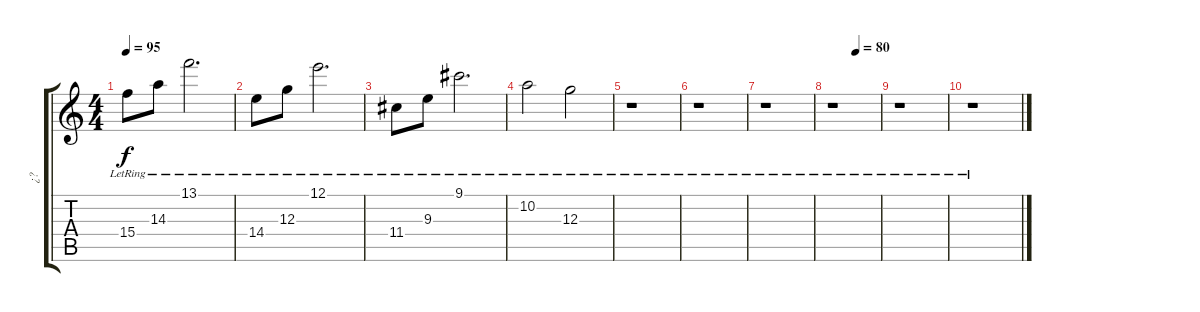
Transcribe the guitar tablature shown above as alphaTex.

\track ("¿?" "¿?") {instrument acousticguitarsteel}
\staff {score tabs}
\tuning (E4 B3 G3 D3 A2 E2) {hide}
\ts (4 4)
\tempo 95
\clef g2
\ks c
15.4{lr}.8{dy f volume 0} 14.3{lr}.8 13.1{lr}.2{d} |
14.4{lr}.8 12.3{lr}.8 12.1{lr}.2{d} |
11.4{lr}.8 9.3{lr}.8 9.1{lr}.2{d} |
10.2{lr}.2 12.3{lr}.2 |
r.1 |
r.1 |
r.1 |
\tempo (80 0.5)
r.1 |
r.1 |
r.1
